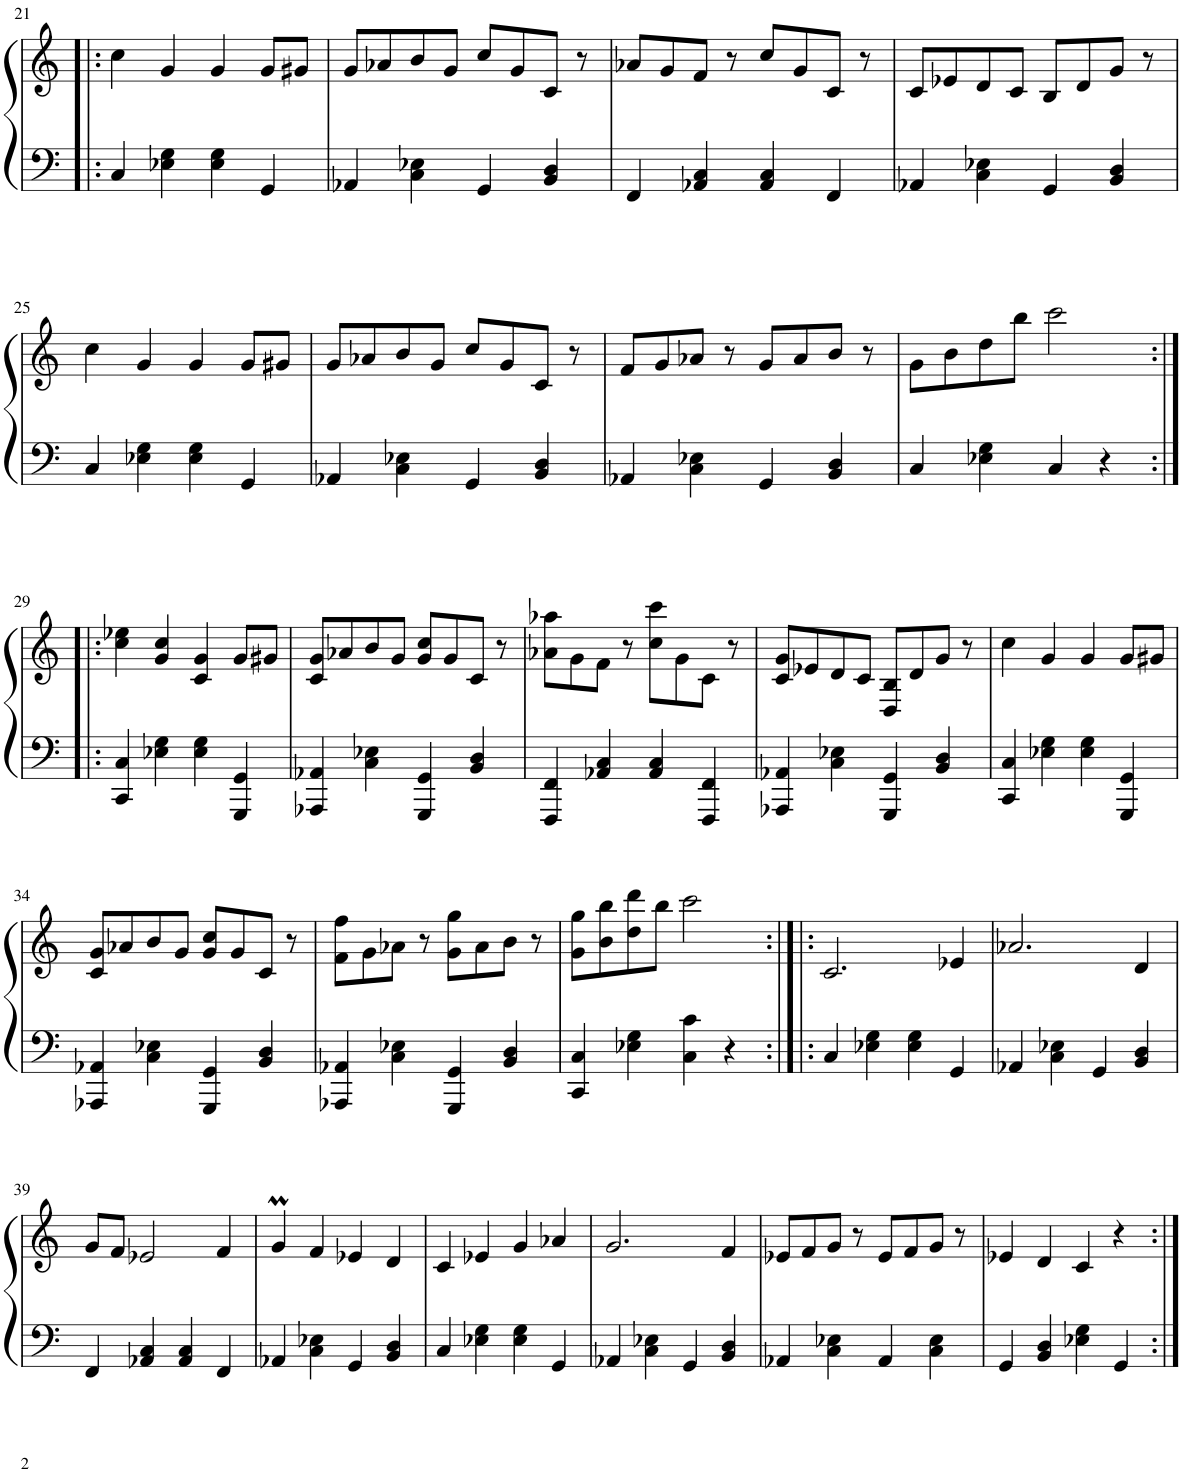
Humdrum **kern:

**kern	**kern
*part1	*part1
*staff2	*staff1
*I"Piano	*
*I'Pno.	*
!!LO:PB:g=z
*clefF4	*clefG2
*k[]	*k[]
*M4/4	*M4/4
=21!|:	=21!|:
4C/	4cc\
4E-X\ 4G\	4g/
4E-\ 4G\	4g/
4GG/	8g/L
.	8g#X/J
=22	=22
4AA-X/	8g/L
.	8a-X/
4C\ 4E-X\	8b/
.	8g/J
4GG/	8cc/L
.	8g/
4BB/ 4D/	8c/J
.	8r
=23	=23
4FF/	8a-X/L
.	8g/
4AA-X/ 4C/	8f/J
.	8r
4AA-/ 4C/	8cc/L
.	8g/
4FF/	8c/J
.	8r
=24	=24
4AA-X/	8c/L
.	8e-X/
4C\ 4E-X\	8d/
.	8c/J
4GG/	8B/L
.	8d/
4BB/ 4D/	8g/J
.	8r
!!LO:LB:g=z
=25	=25
4C/	4cc\
4E-X\ 4G\	4g/
4E-\ 4G\	4g/
4GG/	8g/L
.	8g#X/J
=26	=26
4AA-X/	8g/L
.	8a-X/
4C\ 4E-X\	8b/
.	8g/J
4GG/	8cc/L
.	8g/
4BB/ 4D/	8c/J
.	8r
=27	=27
4AA-X/	8f/L
.	8g/
4C\ 4E-X\	8a-X/J
.	8r
4GG/	8g/L
.	8a-/
4BB/ 4D/	8b/J
.	8r
=28	=28
4C/	8g\L
.	8b\
4E-X\ 4G\	8dd\
.	8bb\J
4C/	2ccc\
4r	.
!!LO:LB:g=z
=29:|!|:	=29:|!|:
4CC/ 4C/	4cc\ 4ee-X\
4E-X\ 4G\	4g/ 4cc/
4E-\ 4G\	4c/ 4g/
4GGG/ 4GG/	8g/L
.	8g#X/J
=30	=30
4AAA-X/ 4AA-X/	8c/ 8g/L
.	8a-X/
4C\ 4E-X\	8b/
.	8g/J
4GGG/ 4GG/	8g/ 8cc/L
.	8g/
4BB/ 4D/	8c/J
.	8r
=31	=31
4FFF/ 4FF/	8a-X\ 8aa-X\L
.	8g\
4AA-X/ 4C/	8f\J
.	8r
4AA-/ 4C/	8cc\ 8ccc\L
.	8g\
4FFF/ 4FF/	8c\J
.	8r
=32	=32
4AAA-X/ 4AA-X/	8c/ 8g/L
.	8e-X/
4C\ 4E-X\	8d/
.	8c/J
4GGG/ 4GG/	8D/ 8B/L
.	8d/
4BB/ 4D/	8g/J
.	8r
=33	=33
4CC/ 4C/	4cc\
4E-X\ 4G\	4g/
4E-\ 4G\	4g/
4GGG/ 4GG/	8g/L
.	8g#X/J
!!LO:LB:g=z
=34	=34
4AAA-X/ 4AA-X/	8c/ 8g/L
.	8a-X/
4C\ 4E-X\	8b/
.	8g/J
4GGG/ 4GG/	8g/ 8cc/L
.	8g/
4BB/ 4D/	8c/J
.	8r
=35	=35
4AAA-X/ 4AA-X/	8f\ 8ff\L
.	8g\
4C\ 4E-X\	8a-X\J
.	8r
4GGG/ 4GG/	8g\ 8gg\L
.	8a-\
4BB/ 4D/	8b\J
.	8r
=36	=36
4CC/ 4C/	8g\ 8gg\L
.	8b\ 8bb\
4E-X\ 4G\	8dd\ 8ddd\
.	8bb\J
4C\ 4c\	2ccc\
4r	.
=37:|!|:	=37:|!|:
4C/	2.c/
4E-X\ 4G\	.
4E-\ 4G\	.
4GG/	4e-X/
=38	=38
4AA-X/	2.a-X/
4C\ 4E-X\	.
4GG/	.
4BB/ 4D/	4d/
!!LO:LB:g=z
=39	=39
4FF/	8g/L
.	8f/J
4AA-X/ 4C/	2e-X/
4AA-/ 4C/	.
4FF/	4f/
=40	=40
4AA-X/	4gM/
4C\ 4E-X\	4f/
4GG/	4e-X/
4BB/ 4D/	4d/
=41	=41
4C/	4c/
4E-X\ 4G\	4e-X/
4E-\ 4G\	4g/
4GG/	4a-X/
=42	=42
4AA-X/	2.g/
4C\ 4E-X\	.
4GG/	.
4BB/ 4D/	4f/
=43	=43
4AA-X/	8e-X/L
.	8f/
4C\ 4E-X\	8g/J
.	8r
4AA-/	8e-/L
.	8f/
4C\ 4E-\	8g/J
.	8r
=44	=44
4GG/	4e-X/
4BB/ 4D/	4d/
4E-X\ 4G\	4c/
4GG/	4r
=:|!	=:|!
*-	*-
